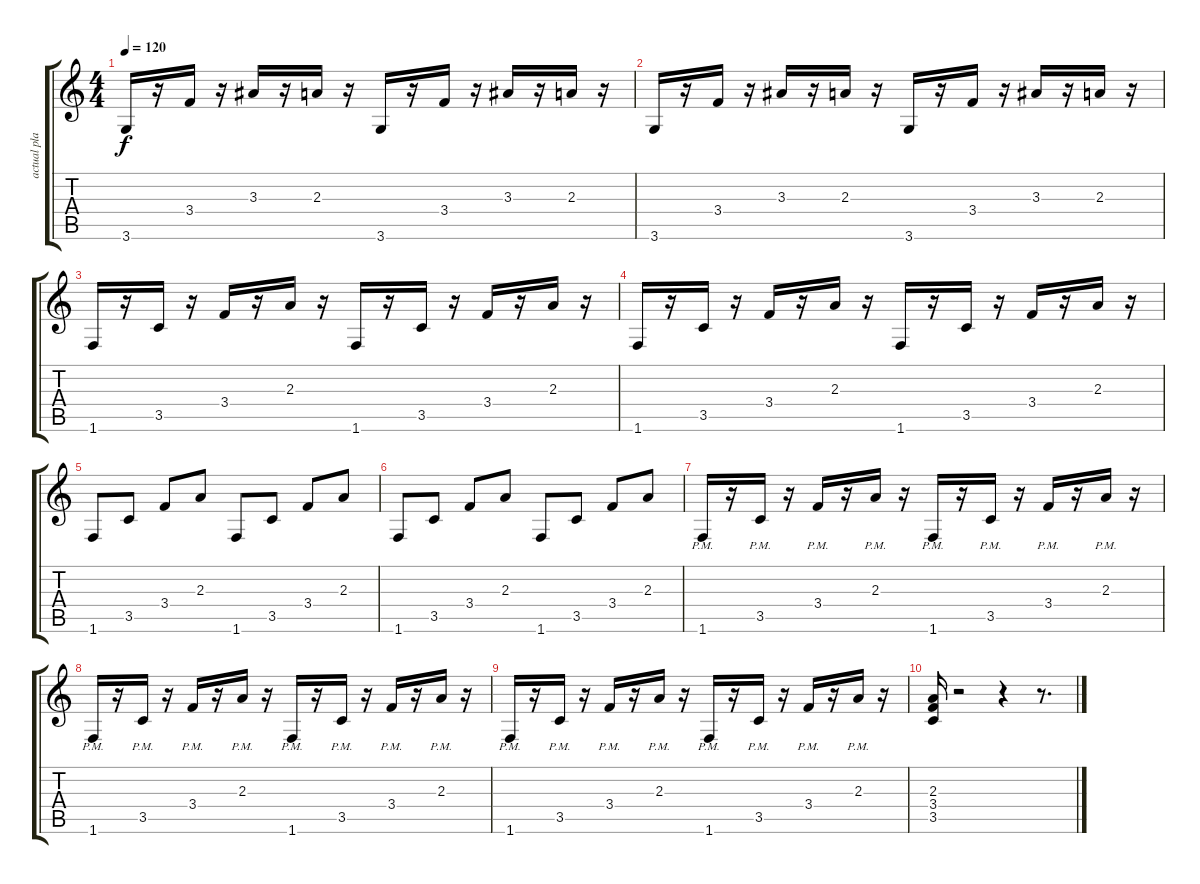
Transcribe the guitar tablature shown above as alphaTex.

\track ("actual playing" "actual pla") {instrument acousticguitarsteel}
\staff {score tabs}
\tuning (E4 C4 G3 D3 A2 E2) {hide}
\ts (4 4)
\tempo 120
\clef g2
\ks c
3.6.16{dy f} r.16 3.4.16 r.16 3.3.16 r.16 2.3.16 r.16 3.6.16 r.16 3.4.16 r.16 3.3.16 r.16 2.3.16 r.16 |
3.6.16 r.16 3.4.16 r.16 3.3.16 r.16 2.3.16 r.16 3.6.16 r.16 3.4.16 r.16 3.3.16 r.16 2.3.16 r.16 |
1.6.16 r.16 3.5.16 r.16 3.4.16 r.16 2.3.16 r.16 1.6.16 r.16 3.5.16 r.16 3.4.16 r.16 2.3.16 r.16 |
1.6.16 r.16 3.5.16 r.16 3.4.16 r.16 2.3.16 r.16 1.6.16 r.16 3.5.16 r.16 3.4.16 r.16 2.3.16 r.16 |
1.6.8 3.5.8 3.4.8 2.3.8 1.6.8 3.5.8 3.4.8 2.3.8 |
1.6.8 3.5.8 3.4.8 2.3.8 1.6.8 3.5.8 3.4.8 2.3.8 |
1.6{pm}.16 r.16 3.5{pm}.16 r.16 3.4{pm}.16 r.16 2.3{pm}.16 r.16 1.6{pm}.16 r.16 3.5{pm}.16 r.16 3.4{pm}.16 r.16 2.3{pm}.16 r.16 |
1.6{pm}.16 r.16 3.5{pm}.16 r.16 3.4{pm}.16 r.16 2.3{pm}.16 r.16 1.6{pm}.16 r.16 3.5{pm}.16 r.16 3.4{pm}.16 r.16 2.3{pm}.16 r.16 |
1.6{pm}.16 r.16 3.5{pm}.16 r.16 3.4{pm}.16 r.16 2.3{pm}.16 r.16 1.6{pm}.16 r.16 3.5{pm}.16 r.16 3.4{pm}.16 r.16 2.3{pm}.16 r.16 |
(2.3 3.4 3.5).16 r.2 r.4 r.8{d}
